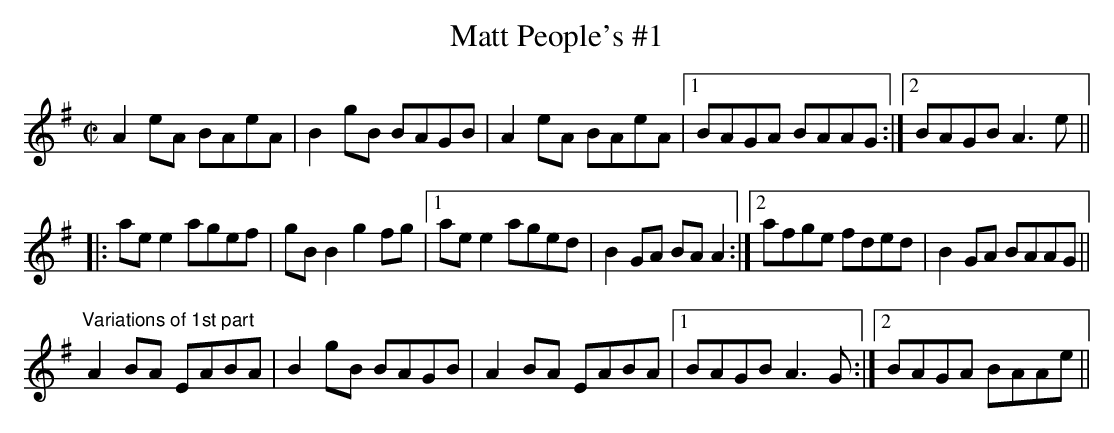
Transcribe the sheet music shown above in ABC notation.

X:1
T:Matt People's #1
M:C|
K:Ador
A2eA BAeA|B2gB BAGB|A2eA BAeA|1 BAGA BAAG:|2 BAGB A3e||
|:aee2 agef|gBB2 g2fg|1 aee2 aged|B2GA BAA2:|2 afge fded|B2GA BAAG||
"Variations of 1st part"
A2BA EABA|B2gB BAGB|A2BA EABA|1 BAGB A3G:|2 BAGA BAAe||
